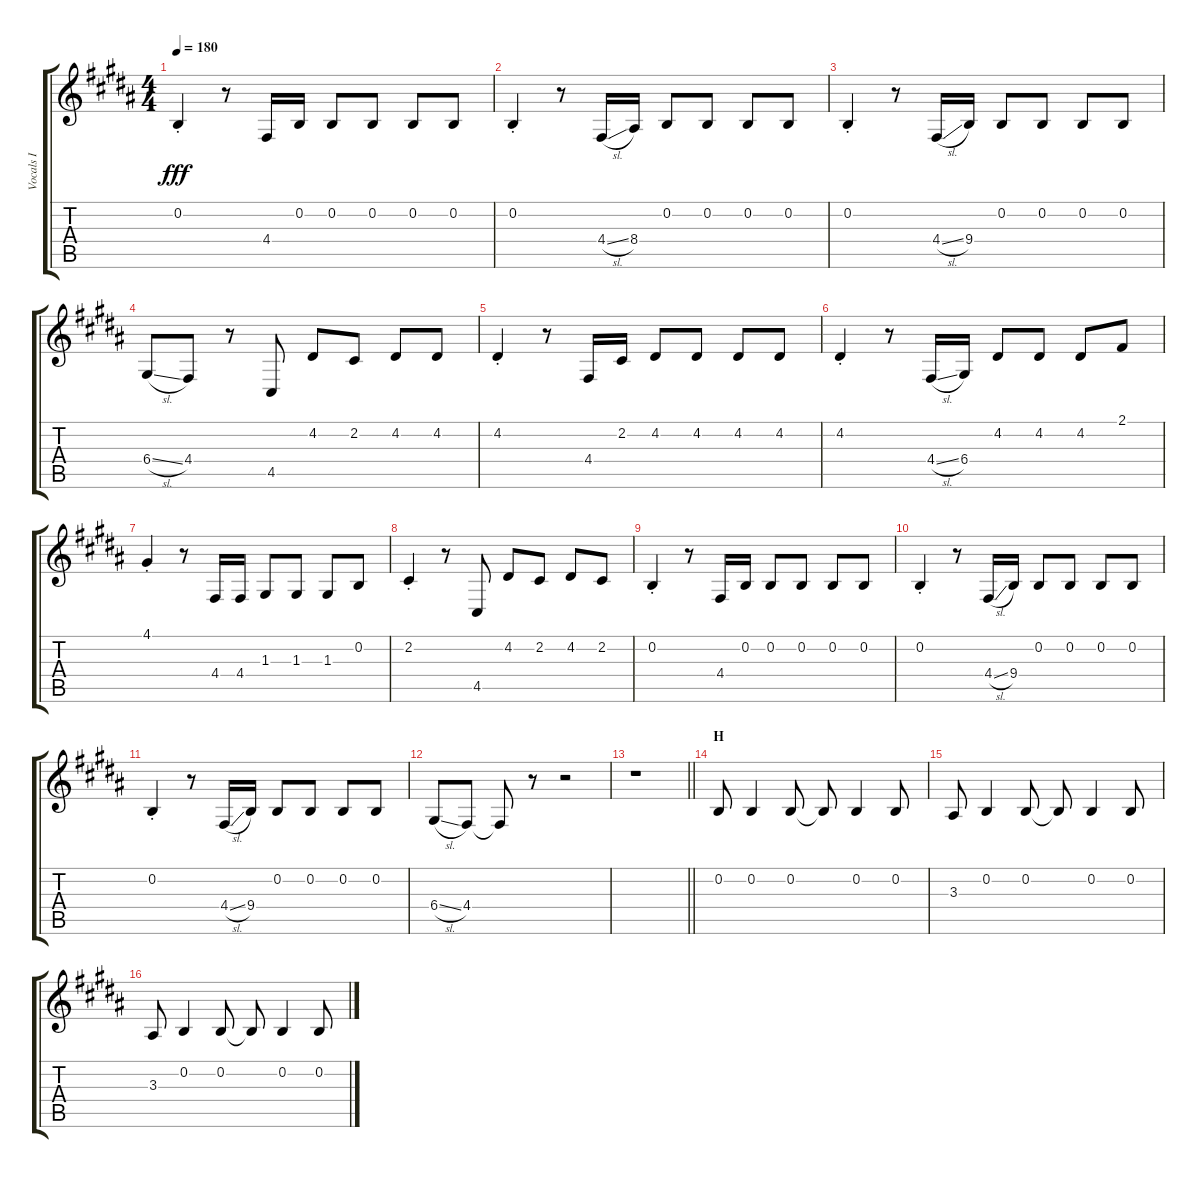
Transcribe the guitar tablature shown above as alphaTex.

\track ("Vocals I" "Vocals I") {instrument voiceoohs}
\staff {score tabs}
\tuning (E4 B3 G3 D3 A2 E2) {hide}
\ts (4 4)
\tempo 180
\clef g2
\ks b
0.2{st}.4{dy fff} r.8 4.4.16 0.2.16 0.2.8 0.2.8 0.2.8 0.2.8 |
0.2{st}.4 r.8 4.4{sl}.16 8.4.16 0.2.8 0.2.8 0.2.8 0.2.8 |
0.2{st}.4 r.8 4.4{sl}.16 9.4.16 0.2.8 0.2.8 0.2.8 0.2.8 |
6.4{sl}.8 4.4.8 r.8 4.5.8 4.2.8 2.2.8 4.2.8 4.2.8 |
4.2{st}.4 r.8 4.4.16 2.2.16 4.2.8 4.2.8 4.2.8 4.2.8 |
4.2{st}.4 r.8 4.4{sl}.16 6.4.16 4.2.8 4.2.8 4.2.8 2.1.8 |
4.1{st}.4 r.8 4.4.16 4.4.16 1.3.8 1.3.8 1.3.8 0.2.8 |
2.2{st}.4 r.8 4.5.8 4.2.8 2.2.8 4.2.8 2.2.8 |
0.2{st}.4 r.8 4.4.16 0.2.16 0.2.8 0.2.8 0.2.8 0.2.8 |
0.2{st}.4 r.8 4.4{sl}.16 9.4.16 0.2.8 0.2.8 0.2.8 0.2.8 |
0.2{st}.4 r.8 4.4{sl}.16 9.4.16 0.2.8 0.2.8 0.2.8 0.2.8 |
6.4{sl}.8 4.4.8 4.4{t}.8 r.8 r.2 |
\barLineRight lightlight
r.1 |
\section ("" "H")
0.2.8 0.2.4 0.2.8 0.2{t}.8 0.2.4 0.2.8 |
3.3.8 0.2.4 0.2.8 0.2{t}.8 0.2.4 0.2.8 |
3.3.8 0.2.4 0.2.8 0.2{t}.8 0.2.4 0.2.8
